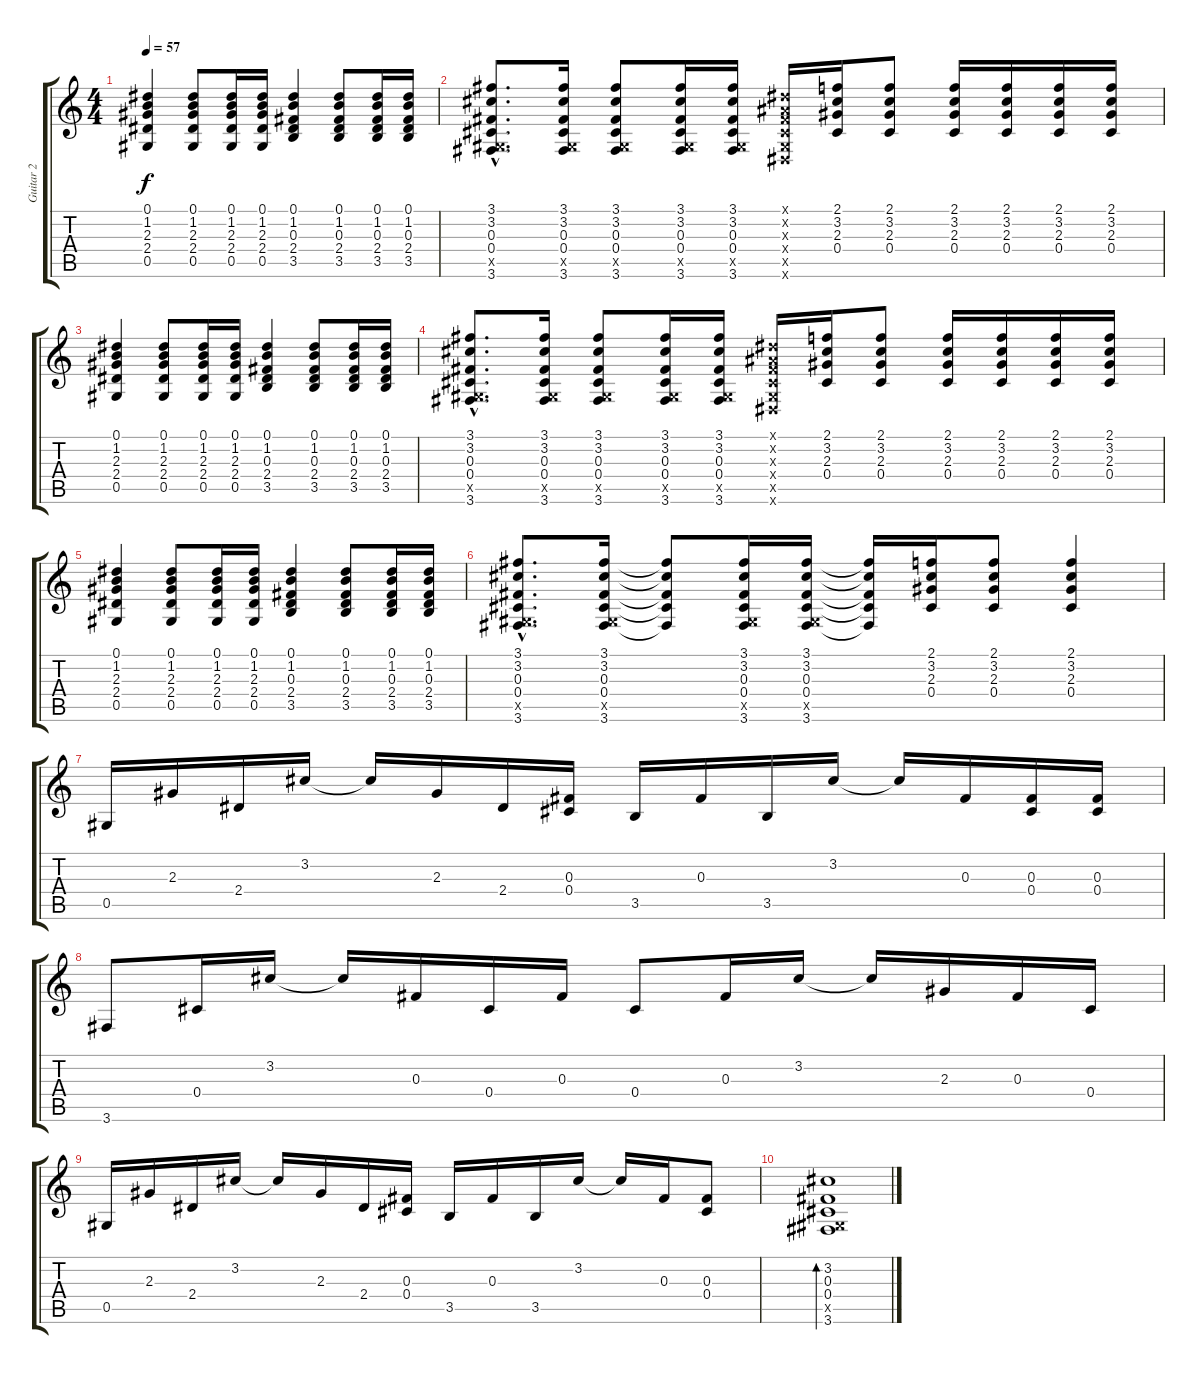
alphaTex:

\track ("Guitar 2" "Guitar 2") {instrument acousticguitarsteel}
\staff {score tabs}
\tuning (Eb4 Bb3 Gb3 Db3 Ab2 Eb2) {hide}
\ts (4 4)
\tempo 57
\clef g2
\ks c
(0.1 1.2 2.3 2.4 0.5).4{dy f} (0.1 1.2 2.3 2.4 0.5).8 (0.1 1.2 2.3 2.4 0.5).16 (0.1 1.2 2.3 2.4 0.5).16 (0.1 1.2 0.3 2.4 3.5).4 (0.1 1.2 0.3 2.4 3.5).8 (0.1 1.2 0.3 2.4 3.5).16 (0.1 1.2 0.3 2.4 3.5).16 |
(3.1{hac} 3.2{hac} 0.3{hac} 0.4{hac} 0.5{hac x} 3.6{hac}).8{d} (3.1 3.2 0.3 0.4 0.5{x} 3.6).16 (3.1 3.2 0.3 0.4 0.5{x} 3.6).8 (3.1 3.2 0.3 0.4 0.5{x} 3.6).16 (3.1 3.2 0.3 0.4 0.5{x} 3.6).16 (0.1{x} 0.2{x} 0.3{x} 0.4{x} 0.5{x} 0.6{x}).16 (2.1 3.2 2.3 0.4).16 (2.1 3.2 2.3 0.4).8 (2.1 3.2 2.3 0.4).16 (2.1 3.2 2.3 0.4).16 (2.1 3.2 2.3 0.4).16 (2.1 3.2 2.3 0.4).16 |
(0.1 1.2 2.3 2.4 0.5).4 (0.1 1.2 2.3 2.4 0.5).8 (0.1 1.2 2.3 2.4 0.5).16 (0.1 1.2 2.3 2.4 0.5).16 (0.1 1.2 0.3 2.4 3.5).4 (0.1 1.2 0.3 2.4 3.5).8 (0.1 1.2 0.3 2.4 3.5).16 (0.1 1.2 0.3 2.4 3.5).16 |
(3.1{hac} 3.2{hac} 0.3{hac} 0.4{hac} 0.5{hac x} 3.6{hac}).8{d} (3.1 3.2 0.3 0.4 0.5{x} 3.6).16 (3.1 3.2 0.3 0.4 0.5{x} 3.6).8 (3.1 3.2 0.3 0.4 0.5{x} 3.6).16 (3.1 3.2 0.3 0.4 0.5{x} 3.6).16 (0.1{x} 0.2{x} 0.3{x} 0.4{x} 0.5{x} 0.6{x}).16 (2.1 3.2 2.3 0.4).16 (2.1 3.2 2.3 0.4).8 (2.1 3.2 2.3 0.4).16 (2.1 3.2 2.3 0.4).16 (2.1 3.2 2.3 0.4).16 (2.1 3.2 2.3 0.4).16 |
(0.1 1.2 2.3 2.4 0.5).4 (0.1 1.2 2.3 2.4 0.5).8 (0.1 1.2 2.3 2.4 0.5).16 (0.1 1.2 2.3 2.4 0.5).16 (0.1 1.2 0.3 2.4 3.5).4 (0.1 1.2 0.3 2.4 3.5).8 (0.1 1.2 0.3 2.4 3.5).16 (0.1 1.2 0.3 2.4 3.5).16 |
(3.1{hac} 3.2{hac} 0.3{hac} 0.4{hac} 0.5{hac x} 3.6{hac}).8{d} (3.1 3.2 0.3 0.4 0.5{x} 3.6).16 (3.1{t} 3.2{t} 0.3{t} 0.4{t} 3.6{t}).8 (3.1 3.2 0.3 0.4 0.5{x} 3.6).16 (3.1 3.2 0.3 0.4 0.5{x} 3.6).16 (3.1{t} 3.2{t} 0.3{t} 0.4{t} 3.6{t}).16 (2.1 3.2 2.3 0.4).16 (2.1 3.2 2.3 0.4).8 (2.1 3.2 2.3 0.4).4 |
0.5.16 2.3.16 2.4.16 3.2.16 3.2{t}.16 2.3.16 2.4.16 (0.3 0.4).16 3.5.16 0.3.16 3.5.16 3.2.16 3.2{t}.16 0.3.16 (0.3 0.4).16 (0.3 0.4).16 |
3.6.8 0.4.16 3.2.16 3.2{t}.16 0.3.16 0.4.16 0.3.16 0.4.8 0.3.16 3.2.16 3.2{t}.16 2.3.16 0.3.16 0.4.16 |
0.5.16 2.3.16 2.4.16 3.2.16 3.2{t}.16 2.3.16 2.4.16 (0.3 0.4).16 3.5.16 0.3.16 3.5.16 3.2.16 3.2{t}.16 0.3.16 (0.3 0.4).8 |
(3.2 0.3 0.4 0.5{x} 3.6).1{bd 120}
